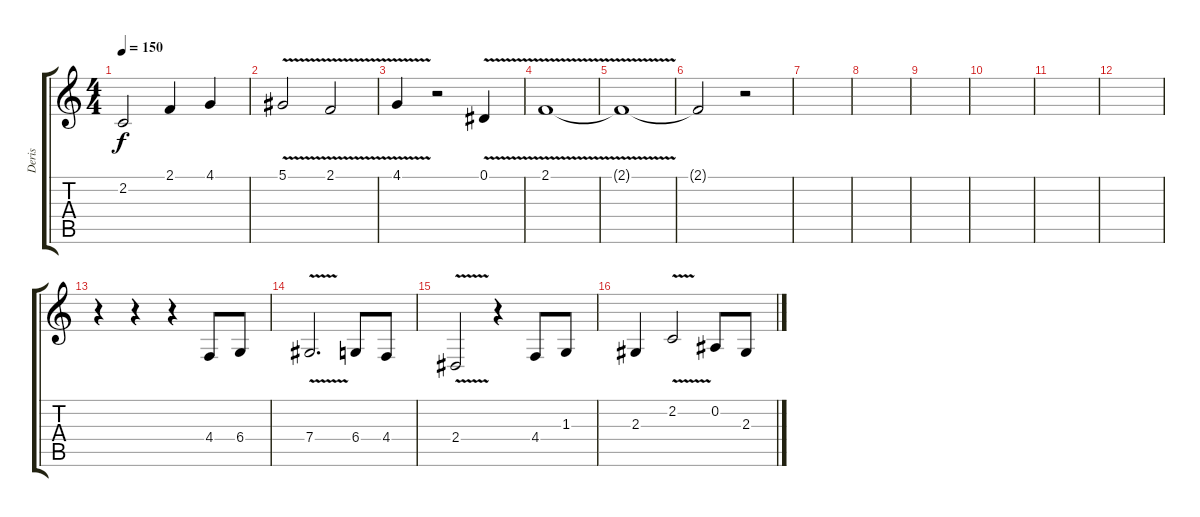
\track ("Deris" "Deris") {instrument altosax}
\staff {score tabs}
\tuning (Eb4 Bb3 Gb3 Db3 Ab2 Eb2) {hide}
\ts (4 4)
\tempo 150
\clef g2
\ks c
2.2{t}.2{dy f} 2.1.4 4.1.4 |
5.1{v}.2 2.1{v}.2 |
4.1{v}.4 r.2 0.1{v}.4 |
2.1{v}.1 |
2.1{t}.1 |
2.1{t}.2 r.2 |
|
|
|
|
|
|
r.4 r.4 r.4 4.4.8 6.4.8 |
7.4{v}.2{d} 6.4.8 4.4.8 |
2.4{v}.2 r.4 4.4.8 1.3.8 |
2.3.4 2.2{v}.2 0.2.8 2.3.8
